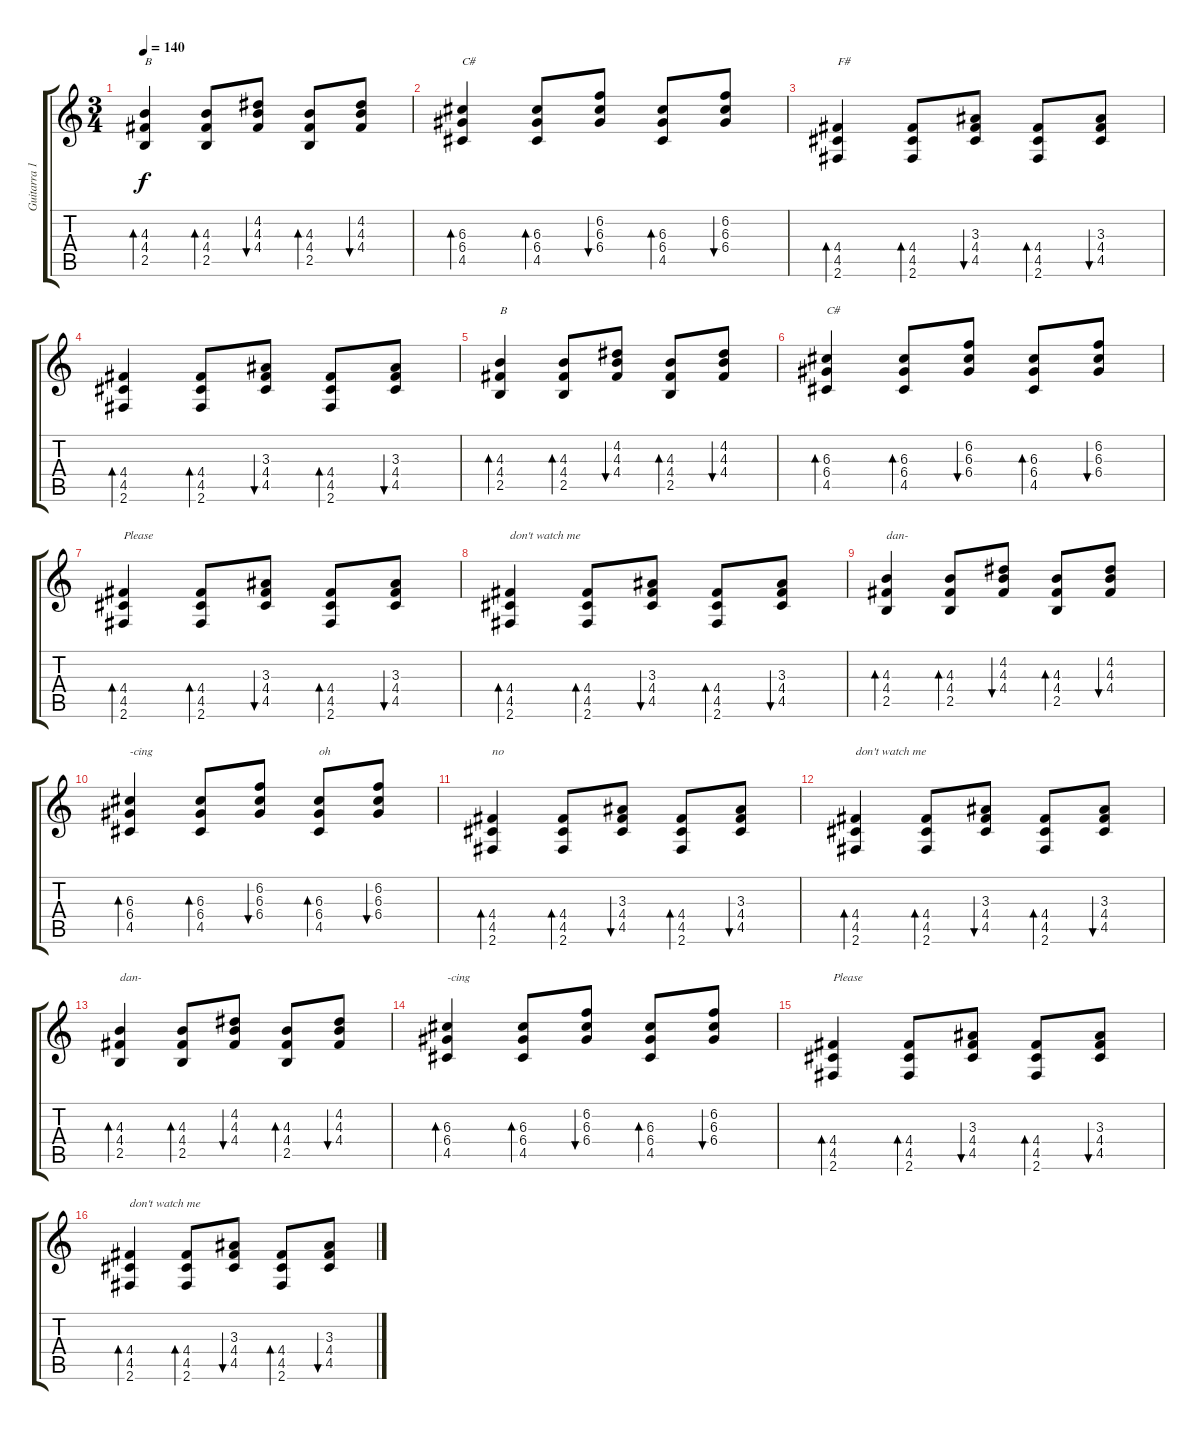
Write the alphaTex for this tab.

\track ("Guitarra 1" "Guitarra 1") {instrument electricguitarjazz}
\staff {score tabs}
\tuning (E4 B3 G3 D3 A2 E2) {hide}
\ts (3 4)
\tempo 140
\clef g2
\ks c
(4.3 4.4 2.5).4{bd 120 txt "B" dy f} (4.3 4.4 2.5).8{bd 60} (4.2 4.3 4.4).8{bu 60} (4.3 4.4 2.5).8{bd 60} (4.2 4.3 4.4).8{bu 60} |
(6.3 6.4 4.5).4{bd 120 txt "C#"} (6.3 6.4 4.5).8{bd 60} (6.2 6.3 6.4).8{bu 60} (6.3 6.4 4.5).8{bd 60} (6.2 6.3 6.4).8{bu 60} |
(4.4 4.5 2.6).4{bd 120 txt "F#"} (4.4 4.5 2.6).8{bd 60} (3.3 4.4 4.5).8{bu 60} (4.4 4.5 2.6).8{bd 60} (3.3 4.4 4.5).8{bu 60} |
(4.4 4.5 2.6).4{bd 120} (4.4 4.5 2.6).8{bd 60} (3.3 4.4 4.5).8{bu 60} (4.4 4.5 2.6).8{bd 60} (3.3 4.4 4.5).8{bu 60} |
(4.3 4.4 2.5).4{bd 120 txt "B"} (4.3 4.4 2.5).8{bd 60} (4.2 4.3 4.4).8{bu 60} (4.3 4.4 2.5).8{bd 60} (4.2 4.3 4.4).8{bu 60} |
(6.3 6.4 4.5).4{bd 120 txt "C#"} (6.3 6.4 4.5).8{bd 60} (6.2 6.3 6.4).8{bu 60} (6.3 6.4 4.5).8{bd 60} (6.2 6.3 6.4).8{bu 60} |
(4.4 4.5 2.6).4{bd 120 txt "Please"} (4.4 4.5 2.6).8{bd 60} (3.3 4.4 4.5).8{bu 60} (4.4 4.5 2.6).8{bd 60} (3.3 4.4 4.5).8{bu 60} |
(4.4 4.5 2.6).4{bd 120 txt "don't watch me"} (4.4 4.5 2.6).8{bd 60} (3.3 4.4 4.5).8{bu 60} (4.4 4.5 2.6).8{bd 60} (3.3 4.4 4.5).8{bu 60} |
(4.3 4.4 2.5).4{bd 120 txt "dan-"} (4.3 4.4 2.5).8{bd 60} (4.2 4.3 4.4).8{bu 60} (4.3 4.4 2.5).8{bd 60} (4.2 4.3 4.4).8{bu 60} |
(6.3 6.4 4.5).4{bd 120 txt "-cing"} (6.3 6.4 4.5).8{bd 60} (6.2 6.3 6.4).8{bu 60} (6.3 6.4 4.5).8{bd 60 txt "oh"} (6.2 6.3 6.4).8{bu 60} |
(4.4 4.5 2.6).4{bd 120 txt "no"} (4.4 4.5 2.6).8{bd 60} (3.3 4.4 4.5).8{bu 60} (4.4 4.5 2.6).8{bd 60} (3.3 4.4 4.5).8{bu 60} |
(4.4 4.5 2.6).4{bd 120 txt "don't watch me"} (4.4 4.5 2.6).8{bd 60} (3.3 4.4 4.5).8{bu 60} (4.4 4.5 2.6).8{bd 60} (3.3 4.4 4.5).8{bu 60} |
(4.3 4.4 2.5).4{bd 120 txt "dan-"} (4.3 4.4 2.5).8{bd 60} (4.2 4.3 4.4).8{bu 60} (4.3 4.4 2.5).8{bd 60} (4.2 4.3 4.4).8{bu 60} |
(6.3 6.4 4.5).4{bd 120 txt "-cing"} (6.3 6.4 4.5).8{bd 60} (6.2 6.3 6.4).8{bu 60} (6.3 6.4 4.5).8{bd 60} (6.2 6.3 6.4).8{bu 60} |
(4.4 4.5 2.6).4{bd 120 txt "Please"} (4.4 4.5 2.6).8{bd 60} (3.3 4.4 4.5).8{bu 60} (4.4 4.5 2.6).8{bd 60} (3.3 4.4 4.5).8{bu 60} |
(4.4 4.5 2.6).4{bd 120 txt "don't watch me"} (4.4 4.5 2.6).8{bd 60} (3.3 4.4 4.5).8{bu 60} (4.4 4.5 2.6).8{bd 60} (3.3 4.4 4.5).8{bu 60}
